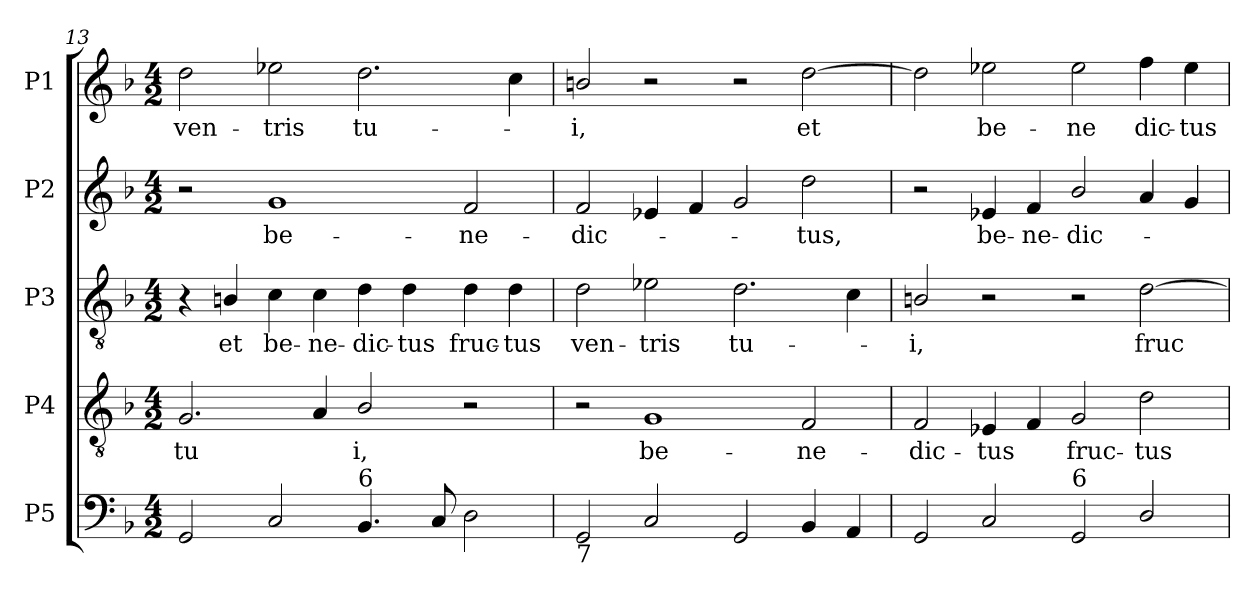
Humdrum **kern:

**kern	**kern	**text	**kern	**text	**kern	**text	**kern	**text
*part5	*part4	*part4	*part3	*part3	*part2	*part2	*part1	*part1
*staff5	*staff4	*staff4	*staff3	*staff3	*staff2	*staff2	*staff1	*staff1
*I"P5	*I"P4	*	*I"P3	*	*I"P2	*	*I"P1	*
!!LO:LB:g=z
*clefF4	*clefGv2	*	*clefGv2	*	*clefG2	*	*clefG2	*
*	*ITrd7c12	*	*ITrd7c12	*	*	*	*	*
*k[b-]	*k[b-]	*	*k[b-]	*	*k[b-]	*	*k[b-]	*
*F:	*F:	*	*F:	*	*F:	*	*F:	*
*M4/2	*M4/2	*	*M4/2	*	*M4/2	*	*M4/2	*
=13	=13	=13	=13	=13	=13	=13	=13	=13
!	!	!LO:LY:b:color=#000000	!	!	!	!	!	!
!	!	!	!	!	!	!	!	!LO:LY:b:color=#000000
2GGi/	2.GGi/	tu	4r	.	2r	.	2ddi\	ven-
!	!	!	!	!LO:LY:b:color=#000000	!	!	!	!
.	.	.	4BBni/	et	.	.	.	.
!	!	!	!	!LO:LY:b:color=#000000	!	!	!	!
!	!	!	!	!	!	!LO:LY:b:color=#000000	!	!
!	!	!	!	!	!	!	!	!LO:LY:b:color=#000000
2Ci/	.	.	4Ci\	be-	1gi	be-	2ee-Xi\	-tris
!	!	!	!	!LO:LY:b:color=#000000	!	!	!	!
.	4AAi/	.	4Ci\	-ne-	.	.	.	.
!	!	!LO:LY:b:color=#000000	!	!	!	!	!	!
!	!	!	!	!LO:LY:b:color=#000000	!	!	!	!
!LO:TX:a:t=6	!	!	!	!	!	!	!	!
!	!	!	!	!	!	!	!	!LO:LY:b:color=#000000
4.BB-i/	2BB-i/	i,	4Di\	-dic-	.	.	2.ddi\	tu-
!	!	!	!	!LO:LY:b:color=#000000	!	!	!	!
.	.	.	4Di\	-tus	.	.	.	.
8Ci/	.	.	.	.	.	.	.	.
!	!	!	!	!LO:LY:b:color=#000000	!	!	!	!
!	!	!	!	!	!	!LO:LY:b:color=#000000	!	!
2Di\	2r	.	4Di\	fruc-	2fi/	-ne-	.	.
!	!	!	!	!LO:LY:b:color=#000000	!	!	!	!
.	.	.	4Di\	-tus	.	.	4cci\	.
=14	=14	=14	=14	=14	=14	=14	=14	=14
!	!	!	!	!LO:LY:b:color=#000000	!	!	!	!
!	!	!	!	!	!	!LO:LY:b:color=#000000	!	!
!LO:TX:b:t=7	!	!	!	!	!	!	!	!
!	!	!	!	!	!	!	!	!LO:LY:b:color=#000000
2GGi/	2r	.	2Di\	ven-	2fi/	-dic-	2bni/	-i,
!	!	!LO:LY:b:color=#000000	!	!	!	!	!	!
!	!	!	!	!LO:LY:b:color=#000000	!	!	!	!
2Ci/	1GGi	be-	2E-Xi\	-tris	4e-Xi/	.	2r	.
.	.	.	.	.	4fi/	.	.	.
!	!	!	!	!LO:LY:b:color=#000000	!	!	!	!
2GGi/	.	.	2.Di\	tu-	2gi/	.	2r	.
!	!	!LO:LY:b:color=#000000	!	!	!	!	!	!
!	!	!	!	!	!	!LO:LY:b:color=#000000	!	!
!	!	!	!	!	!	!	!	!LO:LY:b:color=#000000
4BB-i/	2FFi/	-ne-	.	.	2ddi\	-tus,	[2ddi\	et
4AAi/	.	.	4Ci\	.	.	.	.	.
=15	=15	=15	=15	=15	=15	=15	=15	=15
!	!	!LO:LY:b:color=#000000	!	!	!	!	!	!
!	!	!	!	!LO:LY:b:color=#000000	!	!	!	!
2GGi/	2FFi/	-dic-	2BBni/	-i,	2r	.	2ddi\]	.
!	!	!LO:LY:b:color=#000000	!	!	!	!	!	!
!	!	!	!	!	!	!LO:LY:b:color=#000000	!	!
!	!	!	!	!	!	!	!	!LO:LY:b:color=#000000
2Ci/	4EE-Xi/	-tus	2r	.	4e-Xi/	be-	2ee-Xi\	be-
!	!	!	!	!	!	!LO:LY:b:color=#000000	!	!
.	4FFi/	.	.	.	4fi/	-ne-	.	.
!	!	!LO:LY:b:color=#000000	!	!	!	!	!	!
!	!	!	!	!	!	!LO:LY:b:color=#000000	!	!
!LO:TX:a:t=6	!	!	!	!	!	!	!	!
!	!	!	!	!	!	!	!	!LO:LY:b:color=#000000
2GGi/	2GGi/	fruc-	2r	.	2b-i/	-dic-	2ee-i\	-ne
!	!	!LO:LY:b:color=#000000	!	!	!	!	!	!
!	!	!	!	!LO:LY:b:color=#000000	!	!	!	!
!	!	!	!	!	!	!	!	!LO:LY:b:color=#000000
2Di/	2Di\	-tus	[2Di\	fruc-	4ai/	.	4ffi\	dic-
!	!	!	!	!	!	!	!	!LO:LY:b:color=#000000
.	.	.	.	.	4gi/	.	4ee-i\	-tus
=	=	=	=	=	=	=	=	=
*-	*-	*-	*-	*-	*-	*-	*-	*-
